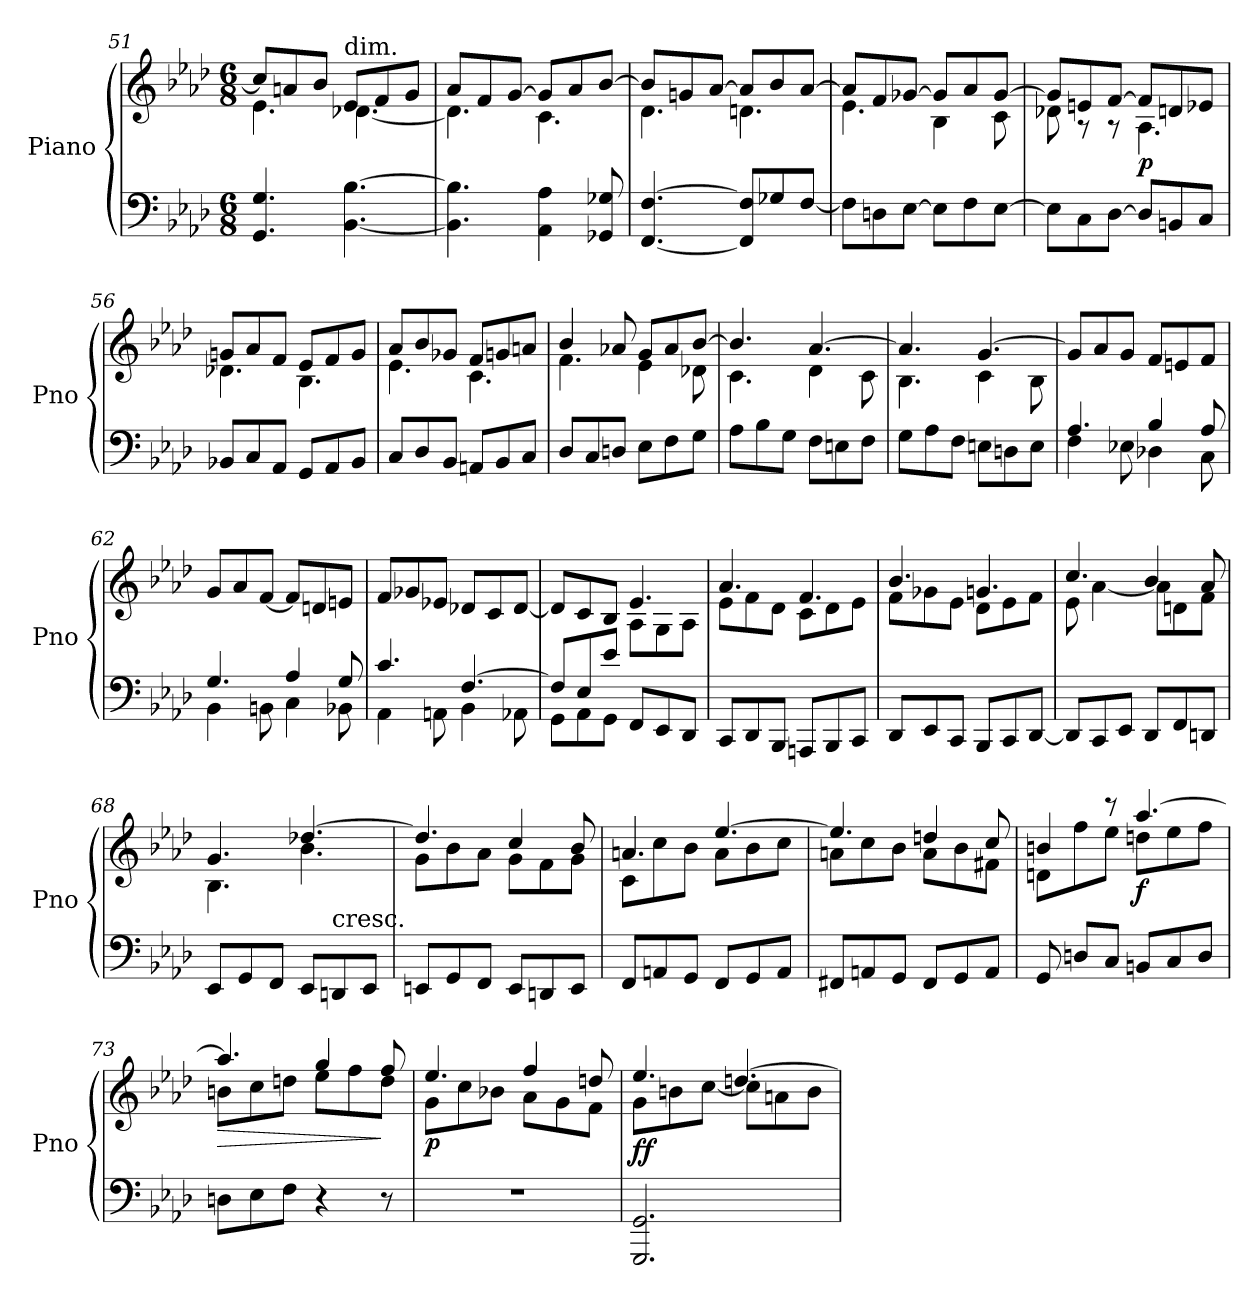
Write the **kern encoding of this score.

**kern	**kern	**dynam
*part1	*part1	*part1
*staff2	*staff1	*staff1/2
*I"Piano	*	*
*I'Pno	*	*
*clefF4	*clefG2	*
*k[b-e-a-d-]	*k[b-e-a-d-]	*
*A-:	*A-:	*
*M6/8	*M6/8	*
=51	=51	=51
*	*^	*
4.GG/ 4.G/	8cc/L]	4.e-\	.
.	8an/	.	.
.	8b-/J	.	.
!	!LO:TX:a:t=dim.	!	!
[4.BB-\ [4.B-\	8e-/L	[4.d-X\	.
.	8f/	.	.
.	8g/J	.	.
=52	=52	=52	=52
4.BB-\] 4.B-\]	8a-/L	4.d-\]	.
.	8f/	.	.
.	[8g/J	.	.
4AA-\ 4A-\	8g/L]	4.c\	.
.	8a-/	.	.
8GG-X/ 8G-X/	[8b-/J	.	.
=53	=53	=53	=53
[4.FF/ [4.F/	8b-/L]	4.d-\	.
.	8gn/	.	.
.	[8a-/J	.	.
8FF/] 8F/]L	8a-/L]	4.dn\	.
8G-X/	8b-/	.	.
[8F/J	[8a-/J	.	.
!!LO:LB:g=z	!!
=54	=54	=54	=54
8F\L]	8a-/L]	4.e-\	.
8Dn\	8f/	.	.
[8E-\J	[8g-X/J	.	.
8E-\L]	8g-/L]	4B-\	.
8F\	8a-/	.	.
[8E-\J	[8g-/J	8c\	.
=55	=55	=55	=55
8E-\L]	8g-/L]	8d-X\	.
8C\	8en/	8rA	.
[8D-\J	[8f/J	8rA	.
!	!	!	!LO:DY:b
8D-/L]	8f/L]	4.A-\	p
8BBn/	8dn/	.	.
8C/J	8e-X/J	.	.
=56	=56	=56	=56
8BB-X/L	8gn/L	4.d-X\	.
8C/	8a-/	.	.
8AA-/J	8f/J	.	.
8GG/L	8e-/L	4.B-\	.
8AA-/	8f/	.	.
8BB-/J	8g/J	.	.
=57	=57	=57	=57
8C/L	8a-/L	4.e-\	.
8D-/	8b-/	.	.
8BB-/J	8g-X/J	.	.
8AAn/L	8f/L	4.c\	.
8BB-/	8gn/	.	.
8C/J	8an/J	.	.
=58	=58	=58	=58
8D-/L	4b-/	4.f\	.
8C/	.	.	.
8Dn/J	8a-X/	.	.
8E-\L	8g/L	4e-\	.
8F\	8a-/	.	.
8G\J	[8b-/J	8d-X\	.
!!LO:LB:g=z	!!
=59	=59	=59	=59
8A-\L	4.b-/]	4.c\	.
8B-\	.	.	.
8G\J	.	.	.
8F\L	[4.a-/	4d-\	.
8En\	.	.	.
8F\J	.	8c\	.
=60	=60	=60	=60
8G\L	4.a-/]	4.B-\	.
8A-\	.	.	.
8F\J	.	.	.
8En\L	[4.g/	4c\	.
8Dn\	.	.	.
8E\J	.	8B-\	.
*	*v	*v	*
=61	=61	=61
*^	*	*
4.A-/	4F\	8g/L]	.
.	.	8a-/	.
.	8E-X\	8g/J	.
4B-/	4D-X\	8f/L	.
.	.	8en/	.
8A-/	8C\	8f/J	.
=62	=62	=62	=62
4.G/	4BB-\	8g/L	.
.	.	8a-/	.
.	8BBn\	[8f/J	.
4A-/	4C\	8f/L]	.
.	.	8dn/	.
8G/	8BB-X\	8en/J	.
=63	=63	=63	=63
4.c/	4AA-\	8f/L	.
.	.	8g-X/	.
.	8AAn\	8e-X/J	.
[4.F/	4BB-\	8d-X/L	.
.	.	8c/	.
.	8AA-X\	[8d-/J	.
!!LO:LB:g=z
=64	=64	=64	=64
*	*	*^	*
8F/L]	8GG\L	8d-/L]	4.ryy	.
8E-/	8AA-\	8c/	.	.
8e-/J	8GG\J	8B-/J	.	.
8FF/L	4.ryy	4.e-/	8A-\L	.
8EE-/	.	.	8G\	.
8DD-/J	.	.	8A-\J	.
*v	*v	*	*	*
=65	=65	=65	=65
8CC/L	4.a-/	8e-\L	.
8DD-/	.	8f\	.
8BBB-/J	.	8d-\J	.
8AAAn/L	4.f/	8c\L	.
8BBB-/	.	8d-\	.
8CC/J	.	8e-\J	.
=66	=66	=66	=66
8DD-/L	4.b-/	8f\L	.
8EE-/	.	8g-X\	.
8CC/J	.	8e-\J	.
8BBB-/L	4.gn/	8d-\L	.
8CC/	.	8e-\	.
[8DD-/J	.	8f\J	.
=67	=67	=67	=67
8DD-/L]	4.cc/	8e-\	.
8CC/	.	[4a-\	.
8EE-/J	.	.	.
8DD-/L	4b-/	8a-\L]	.
8FF/	.	8dn\	.
8DDn/J	8a-/	8f\J	.
=68	=68	=68	=68
8EE-/L	4.g/	4.B-\	.
8GG/	.	.	.
8FF/J	.	.	.
8EE-/L	[4.dd-X/	4.b-\	.
!LO:TX:a:t=cresc.	!	!	!
8DDn/	.	.	.
8EE-/J	.	.	.
!!LO:LB:g=z	!!
=69	=69	=69	=69
8EEn/L	4.dd-/]	8g\L	.
8GG/	.	8b-\	.
8FF/J	.	8a-\J	.
8EE/L	4cc/	8g\L	.
8DDn/	.	8f\	.
8EE/J	8b-/	8g\J	.
=70	=70	=70	=70
8FF/L	4.an/	8c\L	.
8AAn/	.	8cc\	.
8GG/J	.	8b-\J	.
8FF/L	[4.ee-/	8a\L	.
8GG/	.	8b-\	.
8AA/J	.	8cc\J	.
=71	=71	=71	=71
8FF#X/L	4.ee-/]	8an\L	.
8AAn/	.	8cc\	.
8GG/J	.	8b-\J	.
8FF#/L	4ddn/	8a\L	.
8GG/	.	8b-\	.
8AA/J	8cc/	8f#X\J	.
=72	=72	=72	=72
8GG/	4bn/	8dn\L	.
8Dn/L	.	8ff\	.
8C/J	8rccc	8ee-\J	.
!	!	!	!LO:DY:b
8BBn/L	[4.aa-/	8ddn\L	f
8C/	.	8ee-\	.
8D/J	.	8ff\J	.
=73	=73	=73	=73
!	!	!	!LO:HP:b
8Dn\L	4.aa-/]	8bn\L	>
8E-\	.	8cc\	.
8F\J	.	8ddn\J	.
4r	4gg/	8ee-\L	.
.	.	8ff\	.
8r	8ff/	8dd\J	]
!!LO:LB:g=z	!!
=74	=74	=74	=74
!	!	!	!LO:DY:b
2.r	4.ee-/	8g\L	p
.	.	8cc\	.
.	.	8b-X\J	.
.	4ff/	8a-\L	.
.	.	8g\	.
.	8ddn/	8f\J	.
=75	=75	=75	=75
!	!	!	!LO:DY:b
2.GGG/ 2.GG/	4.ee-/	8g\L	ff
.	.	8bn\	.
.	.	[8cc\J	.
.	[4.ddn/	8cc\L]	.
.	.	8an\	.
.	.	8b\J	.
*	*v	*v	*
=	=	=
*-	*-	*-
